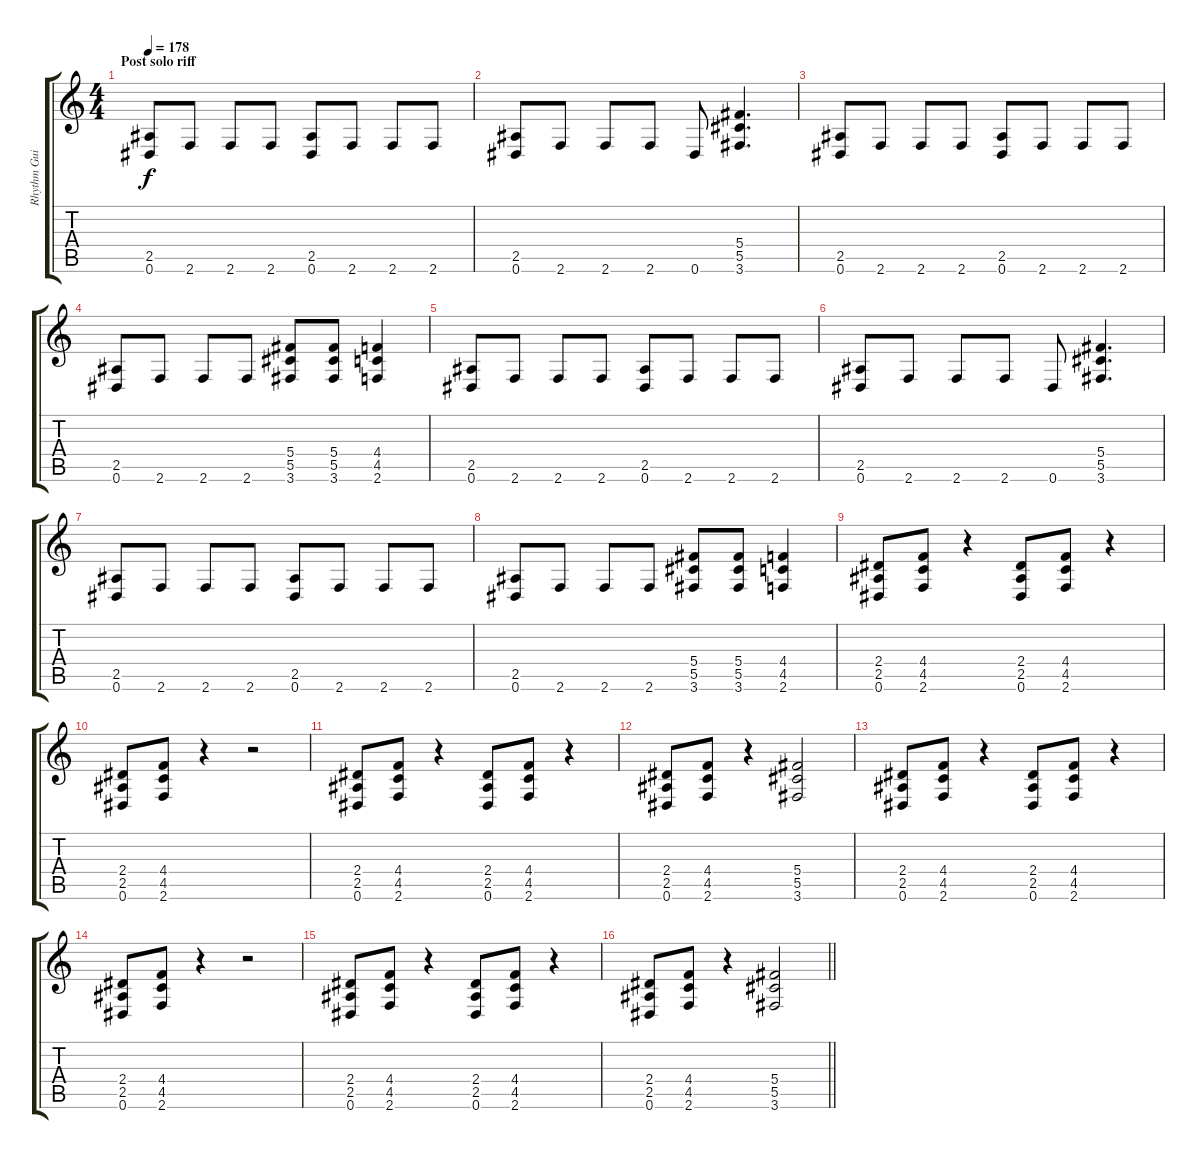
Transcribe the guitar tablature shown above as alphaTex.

\track ("Rhythm Guitar" "Rhythm Gui") {instrument distortionguitar}
\staff {score tabs}
\tuning (Eb4 Bb3 Gb3 Db3 Ab2 Eb2) {hide}
\ts (4 4)
\section ("" "Post solo riff")
\tempo 178
\clef g2
\ks c
(2.5 0.6).8{dy f} 2.6.8 2.6.8 2.6.8 (2.5 0.6).8 2.6.8 2.6.8 2.6.8 |
(2.5 0.6).8 2.6.8 2.6.8 2.6.8 0.6.8 (5.4 5.5 3.6).4{d} |
(2.5 0.6).8 2.6.8 2.6.8 2.6.8 (2.5 0.6).8 2.6.8 2.6.8 2.6.8 |
(2.5 0.6).8 2.6.8 2.6.8 2.6.8 (5.4 5.5 3.6).8 (5.4 5.5 3.6).8 (4.4 4.5 2.6).4 |
(2.5 0.6).8 2.6.8 2.6.8 2.6.8 (2.5 0.6).8 2.6.8 2.6.8 2.6.8 |
(2.5 0.6).8 2.6.8 2.6.8 2.6.8 0.6.8 (5.4 5.5 3.6).4{d} |
(2.5 0.6).8 2.6.8 2.6.8 2.6.8 (2.5 0.6).8 2.6.8 2.6.8 2.6.8 |
(2.5 0.6).8 2.6.8 2.6.8 2.6.8 (5.4 5.5 3.6).8 (5.4 5.5 3.6).8 (4.4 4.5 2.6).4 |
(2.4 2.5 0.6).8 (4.4 4.5 2.6).8 r.4 (2.4 2.5 0.6).8 (4.4 4.5 2.6).8 r.4 |
(2.4 2.5 0.6).8 (4.4 4.5 2.6).8 r.4 r.2 |
(2.4 2.5 0.6).8 (4.4 4.5 2.6).8 r.4 (2.4 2.5 0.6).8 (4.4 4.5 2.6).8 r.4 |
(2.4 2.5 0.6).8 (4.4 4.5 2.6).8 r.4 (5.4 5.5 3.6).2 |
(2.4 2.5 0.6).8 (4.4 4.5 2.6).8 r.4 (2.4 2.5 0.6).8 (4.4 4.5 2.6).8 r.4 |
(2.4 2.5 0.6).8 (4.4 4.5 2.6).8 r.4 r.2 |
(2.4 2.5 0.6).8 (4.4 4.5 2.6).8 r.4 (2.4 2.5 0.6).8 (4.4 4.5 2.6).8 r.4 |
\barLineRight lightlight
(2.4 2.5 0.6).8 (4.4 4.5 2.6).8 r.4 (5.4 5.5 3.6).2
